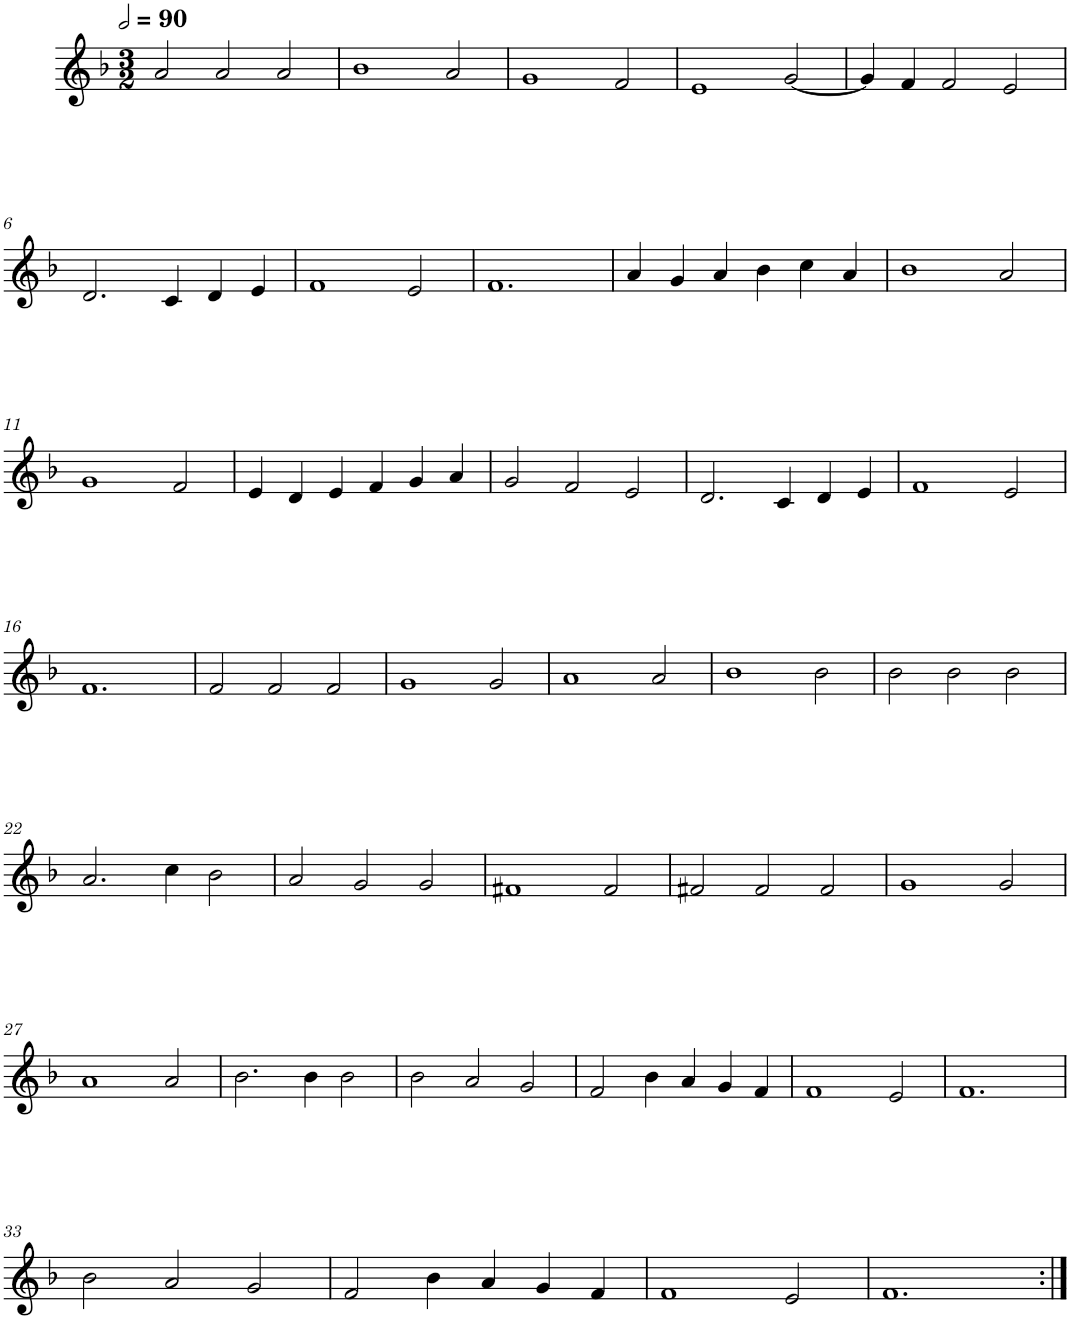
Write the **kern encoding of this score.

**kern
*part1
*staff1
*I"Quatre parties
*clefG2
*k[b-]
*M3/2
*MM180
=1
2a/
2a/
2a/
=2
1b-
2a/
=3
1g
2f/
=4
1e
[2g/
=5
4g/]
4f/
2f/
2e/
!!LO:LB:g=z
=6
2.d/
4c/
4d/
4e/
=7
1f
2e/
=8
1.f
=9
4a/
4g/
4a/
4b-\
4cc\
4a/
=10
1b-
2a/
!!LO:LB:g=z
=11
1g
2f/
=12
4e/
4d/
4e/
4f/
4g/
4a/
=13
2g/
2f/
2e/
=14
2.d/
4c/
4d/
4e/
=15
1f
2e/
!!LO:LB:g=z
=16
1.f
=17
2f/
2f/
2f/
=18
1g
2g/
=19
1a
2a/
=20
1b-
2b-\
=21
2b-\
2b-\
2b-\
!!LO:LB:g=z
=22
2.a/
4cc\
2b-\
=23
2a/
2g/
2g/
=24
1f#X
2f#/
=25
2f#X/
2f#/
2f#/
=26
1g
2g/
!!LO:LB:g=z
=27
1a
2a/
=28
2.b-\
4b-\
2b-\
=29
2b-\
2a/
2g/
=30
2f/
4b-\
4a/
4g/
4f/
=31
1f
2e/
=32
1.f
!!LO:LB:g=z
=33
2b-\
2a/
2g/
=34
2f/
4b-\
4a/
4g/
4f/
=35
1f
2e/
=36
1.f
=:|!
*-
